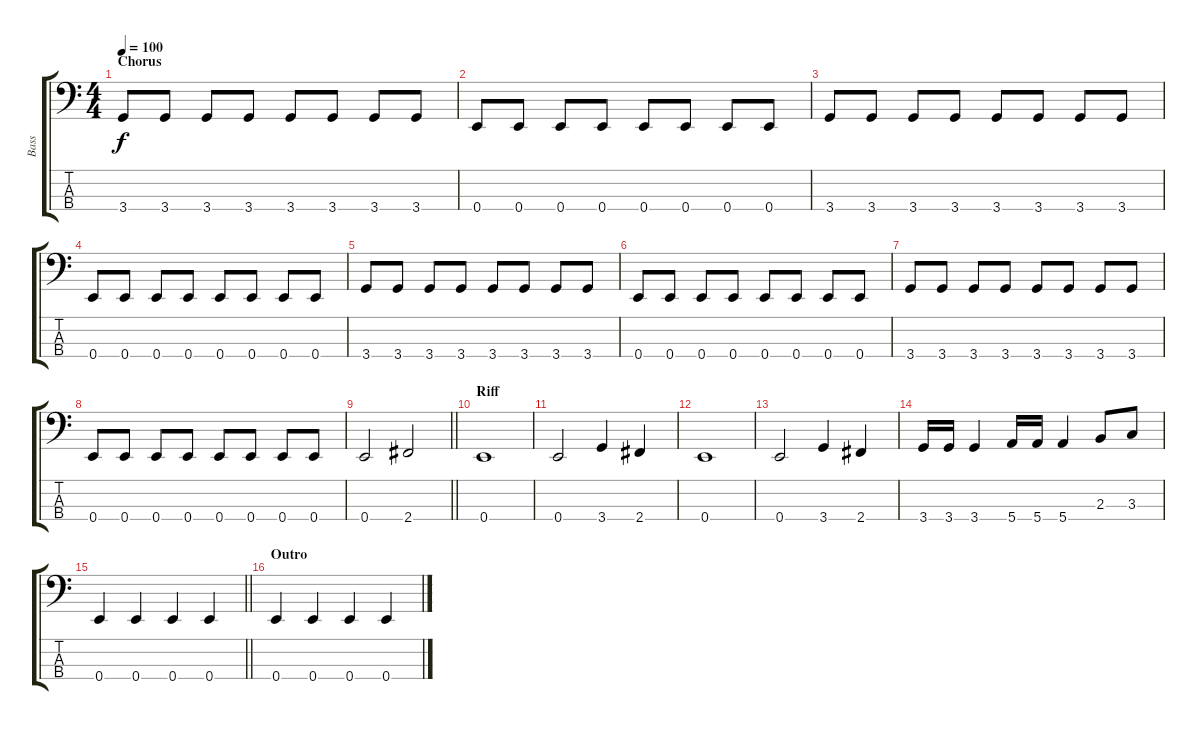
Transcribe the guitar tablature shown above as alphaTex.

\track ("Bass" "Bass") {instrument electricbassfinger}
\staff {score tabs}
\tuning (G2 D2 A1 E1) {hide}
\ts (4 4)
\section ("" "Chorus")
\tempo 100
\clef f4
\ks c
3.4.8{dy f} 3.4.8 3.4.8 3.4.8 3.4.8 3.4.8 3.4.8 3.4.8 |
0.4.8 0.4.8 0.4.8 0.4.8 0.4.8 0.4.8 0.4.8 0.4.8 |
3.4.8 3.4.8 3.4.8 3.4.8 3.4.8 3.4.8 3.4.8 3.4.8 |
0.4.8 0.4.8 0.4.8 0.4.8 0.4.8 0.4.8 0.4.8 0.4.8 |
3.4.8 3.4.8 3.4.8 3.4.8 3.4.8 3.4.8 3.4.8 3.4.8 |
0.4.8 0.4.8 0.4.8 0.4.8 0.4.8 0.4.8 0.4.8 0.4.8 |
3.4.8 3.4.8 3.4.8 3.4.8 3.4.8 3.4.8 3.4.8 3.4.8 |
0.4.8 0.4.8 0.4.8 0.4.8 0.4.8 0.4.8 0.4.8 0.4.8 |
\barLineRight lightlight
0.4.2 2.4.2 |
\section ("" "Riff")
0.4.1 |
0.4.2 3.4.4 2.4.4 |
0.4.1 |
0.4.2 3.4.4 2.4.4 |
3.4.16 3.4.16 3.4.4 5.4.16 5.4.16 5.4.4 2.3.8 3.3.8 |
\barLineRight lightlight
0.4.4 0.4.4 0.4.4 0.4.4 |
\section ("" "Outro")
0.4.4 0.4.4 0.4.4 0.4.4
